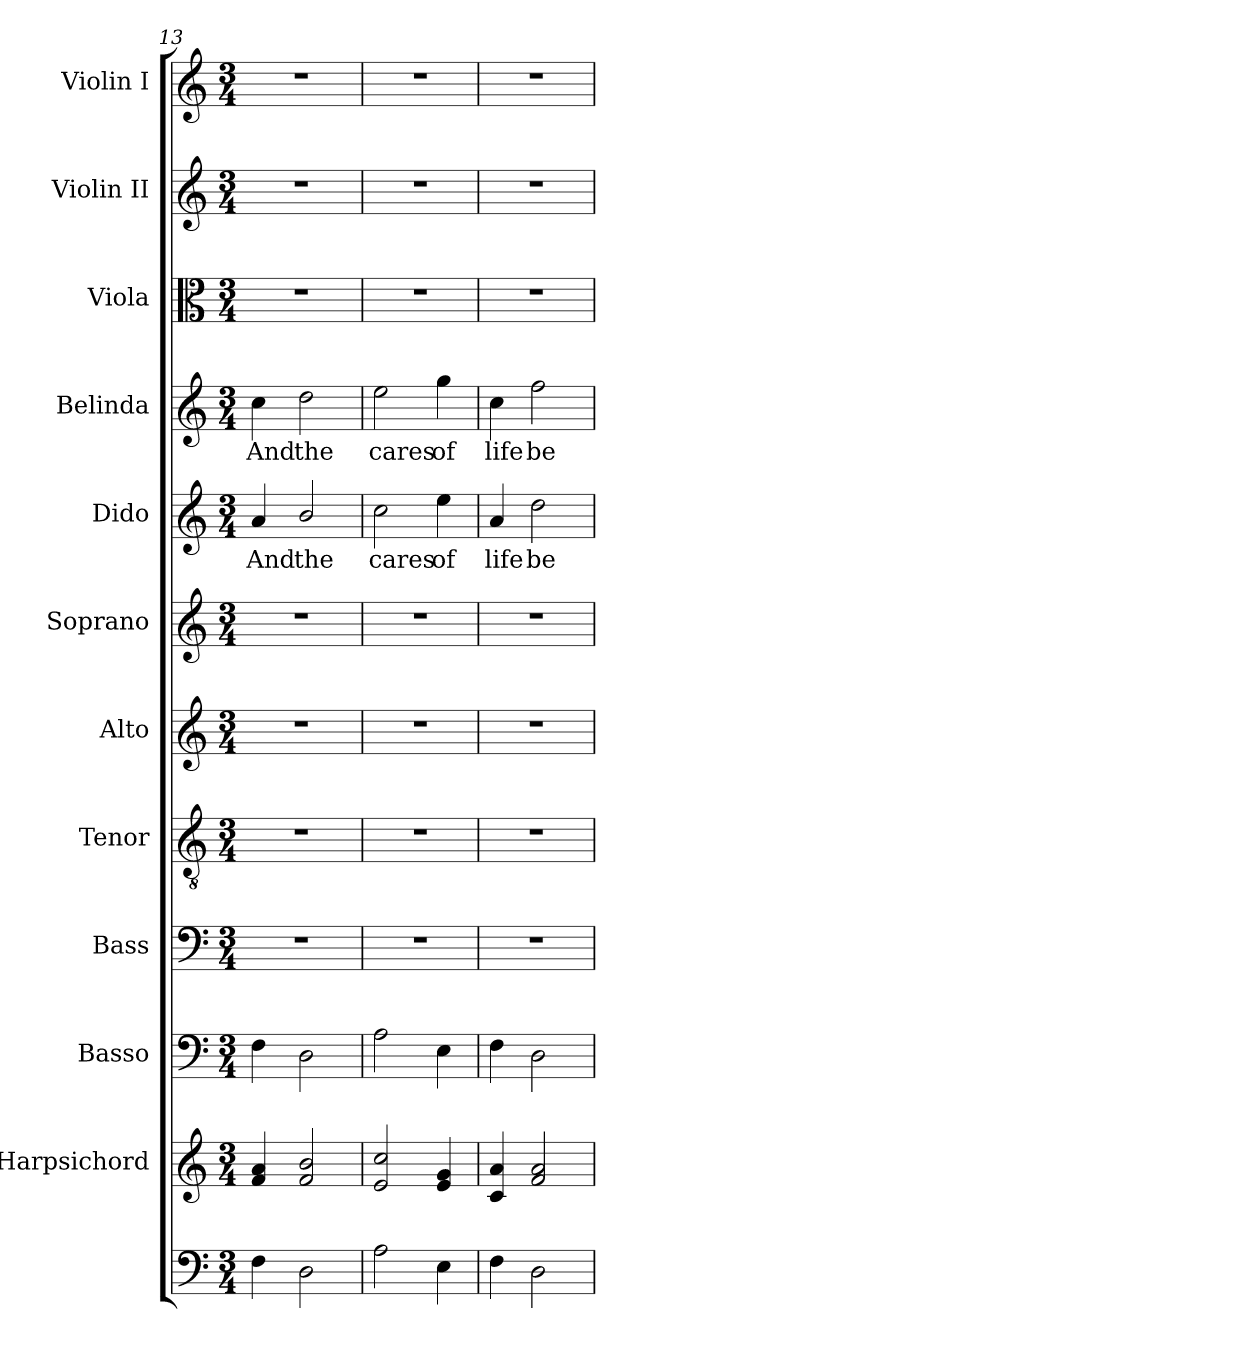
**kern	**kern	**kern	**kern	**kern	**kern	**kern	**kern	**text	**kern	**text	**kern	**kern	**kern
*part12	*part11	*part10	*part9	*part8	*part7	*part6	*part5	*part5	*part4	*part4	*part3	*part2	*part1
*staff12	*staff11	*staff10	*staff9	*staff8	*staff7	*staff6	*staff5	*staff5	*staff4	*staff4	*staff3	*staff2	*staff1
*	*I"Harpsichord	*I"Basso	*I"Bass	*I"Tenor	*I"Alto	*I"Soprano	*I"Dido	*	*I"Belinda	*	*I"Viola	*I"Violin II	*I"Violin I
*	*	*	*I'B.	*I'T.	*I'A.	*I'S.	*	*	*	*	*I'Viola	*I'Vln. II	*I'Vln. I
*clefF4	*clefG2	*clefF4	*clefF4	*clefGv2	*clefG2	*clefG2	*clefG2	*	*clefG2	*	*clefC3	*clefG2	*clefG2
*	*	*	*	*ITrd7c12	*	*	*	*	*	*	*	*	*
*k[]	*k[]	*k[]	*k[]	*k[]	*k[]	*k[]	*k[]	*	*k[]	*	*k[]	*k[]	*k[]
*C:	*C:	*C:	*C:	*C:	*C:	*C:	*C:	*	*C:	*	*C:	*C:	*C:
*M3/4	*M3/4	*M3/4	*M3/4	*M3/4	*M3/4	*M3/4	*M3/4	*	*M3/4	*	*M3/4	*M3/4	*M3/4
=13	=13	=13	=13	=13	=13	=13	=13	=13	=13	=13	=13	=13	=13
!	!	!	!LO:N:vis=1	!LO:N:vis=1	!LO:N:vis=1	!LO:N:vis=1	!	!	!	!	!	!	!
!	!	!	!	!	!	!	!	!LO:LY:b:color=#000000	!	!	!	!	!
!	!	!	!	!	!	!	!	!	!	!LO:LY:b:color=#000000	!LO:N:vis=1	!LO:N:vis=1	!LO:N:vis=1
4Fi\	4fi/ 4ai	4Fi\	2.r	2.r	2.r	2.r	4ai/	And	4cci\	And	2.r	2.r	2.r
!	!	!	!	!	!	!	!	!LO:LY:b:color=#000000	!	!	!	!	!
!	!	!	!	!	!	!	!	!	!	!LO:LY:b:color=#000000	!	!	!
2Di\	2fi/ 2bi	2Di\	.	.	.	.	2bi/	the	2ddi\	the	.	.	.
=14	=14	=14	=14	=14	=14	=14	=14	=14	=14	=14	=14	=14	=14
!	!	!	!LO:N:vis=1	!LO:N:vis=1	!LO:N:vis=1	!LO:N:vis=1	!	!	!	!	!	!	!
!	!	!	!	!	!	!	!	!LO:LY:b:color=#000000	!	!	!	!	!
!	!	!	!	!	!	!	!	!	!	!LO:LY:b:color=#000000	!LO:N:vis=1	!LO:N:vis=1	!LO:N:vis=1
2Ai\	2ei/ 2cci	2Ai\	2.r	2.r	2.r	2.r	2cci\	cares	2eei\	cares	2.r	2.r	2.r
!	!	!	!	!	!	!	!	!LO:LY:b:color=#000000	!	!	!	!	!
!	!	!	!	!	!	!	!	!	!	!LO:LY:b:color=#000000	!	!	!
4Ei\	4ei/ 4gi	4Ei\	.	.	.	.	4eei\	of	4ggi\	of	.	.	.
=15	=15	=15	=15	=15	=15	=15	=15	=15	=15	=15	=15	=15	=15
!	!	!	!LO:N:vis=1	!LO:N:vis=1	!LO:N:vis=1	!LO:N:vis=1	!	!	!	!	!	!	!
!	!	!	!	!	!	!	!	!LO:LY:b:color=#000000	!	!	!	!	!
!	!	!	!	!	!	!	!	!	!	!LO:LY:b:color=#000000	!LO:N:vis=1	!LO:N:vis=1	!LO:N:vis=1
4Fi\	4ci/ 4ai	4Fi\	2.r	2.r	2.r	2.r	4ai/	life	4cci\	life	2.r	2.r	2.r
!	!	!	!	!	!	!	!	!LO:LY:b:color=#000000	!	!	!	!	!
!	!	!	!	!	!	!	!	!	!	!LO:LY:b:color=#000000	!	!	!
2Di\	2fi/ 2ai	2Di\	.	.	.	.	2ddi\	be-	2ffi\	be-	.	.	.
=	=	=	=	=	=	=	=	=	=	=	=	=	=
*-	*-	*-	*-	*-	*-	*-	*-	*-	*-	*-	*-	*-	*-
